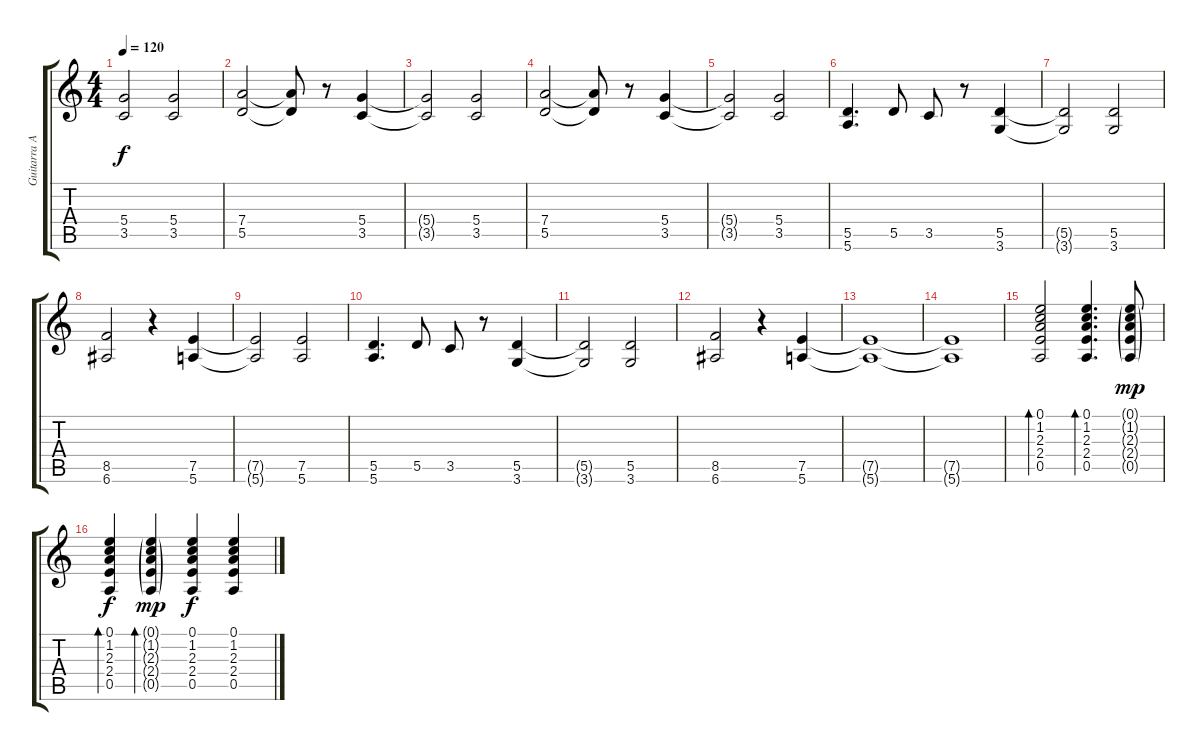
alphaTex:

\track ("Guitarra Acustica" "Guitarra A") {instrument acousticguitarsteel}
\staff {score tabs}
\tuning (E4 B3 G3 D3 A2 E2) {hide}
\ts (4 4)
\tempo 120
\clef g2
\ks c
(5.4{t} 3.5{t}).2{dy f} (5.4 3.5).2 |
(7.4 5.5).2 (7.4{t} 5.5{t}).8 r.8 (5.4 3.5).4 |
(5.4{t} 3.5{t}).2 (5.4 3.5).2 |
(7.4 5.5).2 (7.4{t} 5.5{t}).8 r.8 (5.4 3.5).4 |
(5.4{t} 3.5{t}).2 (5.4 3.5).2 |
(5.5 5.6).4{d volume 12 instrument overdrivenguitar} 5.5.8 3.5.8 r.8 (5.5 3.6).4 |
(5.5{t} 3.6{t}).2 (5.5 3.6).2 |
(8.5 6.6).2 r.4 (7.5 5.6).4 |
(7.5{t} 5.6{t}).2 (7.5 5.6).2 |
(5.5 5.6).4{d volume 16 instrument overdrivenguitar} 5.5.8 3.5.8 r.8 (5.5 3.6).4 |
(5.5{t} 3.6{t}).2 (5.5 3.6).2 |
(8.5 6.6).2 r.4 (7.5 5.6).4 |
(7.5{t} 5.6{t}).1 |
(7.5{t} 5.6{t}).1 |
(0.1 1.2 2.3 2.4 0.5).2{bd 60 instrument acousticguitarsteel} (0.1 1.2 2.3 2.4 0.5).4{d bd 60} (0.1{g} 1.2{g} 2.3{g} 2.4{g} 0.5{g}).8{dy mp} |
(0.1 1.2 2.3 2.4 0.5).4{bd 60 dy f} (0.1{g} 1.2{g} 2.3{g} 2.4{g} 0.5{g}).4{bd 60 dy mp} (0.1 1.2 2.3 2.4 0.5).4{dy f} (0.1 1.2 2.3 2.4 0.5).4
